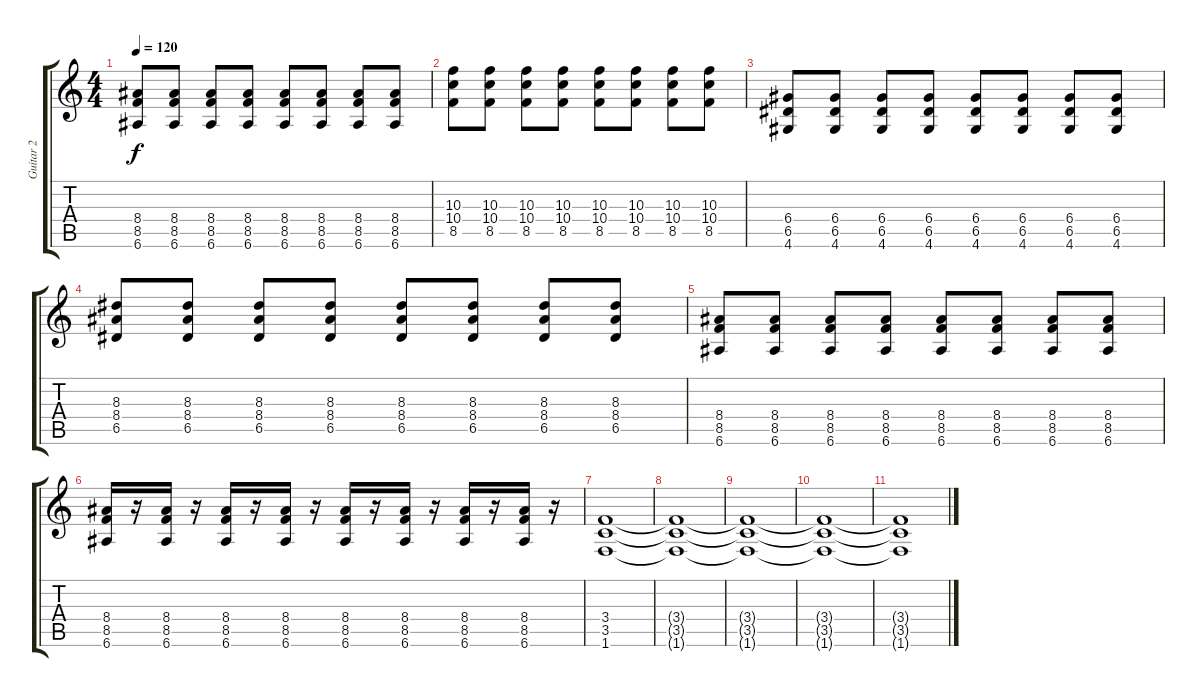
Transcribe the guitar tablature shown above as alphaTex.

\track ("Guitar 2" "Guitar 2") {instrument distortionguitar}
\staff {score tabs}
\tuning (E4 B3 G3 D3 A2 E2) {hide}
\ts (4 4)
\tempo 120
\clef g2
\ks c
(8.4 8.5 6.6).8{dy f} (8.4 8.5 6.6).8 (8.4 8.5 6.6).8 (8.4 8.5 6.6).8 (8.4 8.5 6.6).8 (8.4 8.5 6.6).8 (8.4 8.5 6.6).8 (8.4 8.5 6.6).8 |
(10.3 10.4 8.5).8 (10.3 10.4 8.5).8 (10.3 10.4 8.5).8 (10.3 10.4 8.5).8 (10.3 10.4 8.5).8 (10.3 10.4 8.5).8 (10.3 10.4 8.5).8 (10.3 10.4 8.5).8 |
(6.4 6.5 4.6).8 (6.4 6.5 4.6).8 (6.4 6.5 4.6).8 (6.4 6.5 4.6).8 (6.4 6.5 4.6).8 (6.4 6.5 4.6).8 (6.4 6.5 4.6).8 (6.4 6.5 4.6).8 |
(8.3 8.4 6.5).8 (8.3 8.4 6.5).8 (8.3 8.4 6.5).8 (8.3 8.4 6.5).8 (8.3 8.4 6.5).8 (8.3 8.4 6.5).8 (8.3 8.4 6.5).8 (8.3 8.4 6.5).8 |
(8.4 8.5 6.6).8 (8.4 8.5 6.6).8 (8.4 8.5 6.6).8 (8.4 8.5 6.6).8 (8.4 8.5 6.6).8 (8.4 8.5 6.6).8 (8.4 8.5 6.6).8 (8.4 8.5 6.6).8 |
(8.4 8.5 6.6).16 r.16 (8.4 8.5 6.6).16 r.16 (8.4 8.5 6.6).16 r.16 (8.4 8.5 6.6).16 r.16 (8.4 8.5 6.6).16 r.16 (8.4 8.5 6.6).16 r.16 (8.4 8.5 6.6).16 r.16 (8.4 8.5 6.6).16 r.16 |
(3.4 3.5 1.6).1 |
(3.4{t} 3.5{t} 1.6{t}).1 |
(3.4{t} 3.5{t} 1.6{t}).1{volume 12} |
(3.4{t} 3.5{t} 1.6{t}).1{volume 8} |
(3.4{t} 3.5{t} 1.6{t}).1{volume 2}
